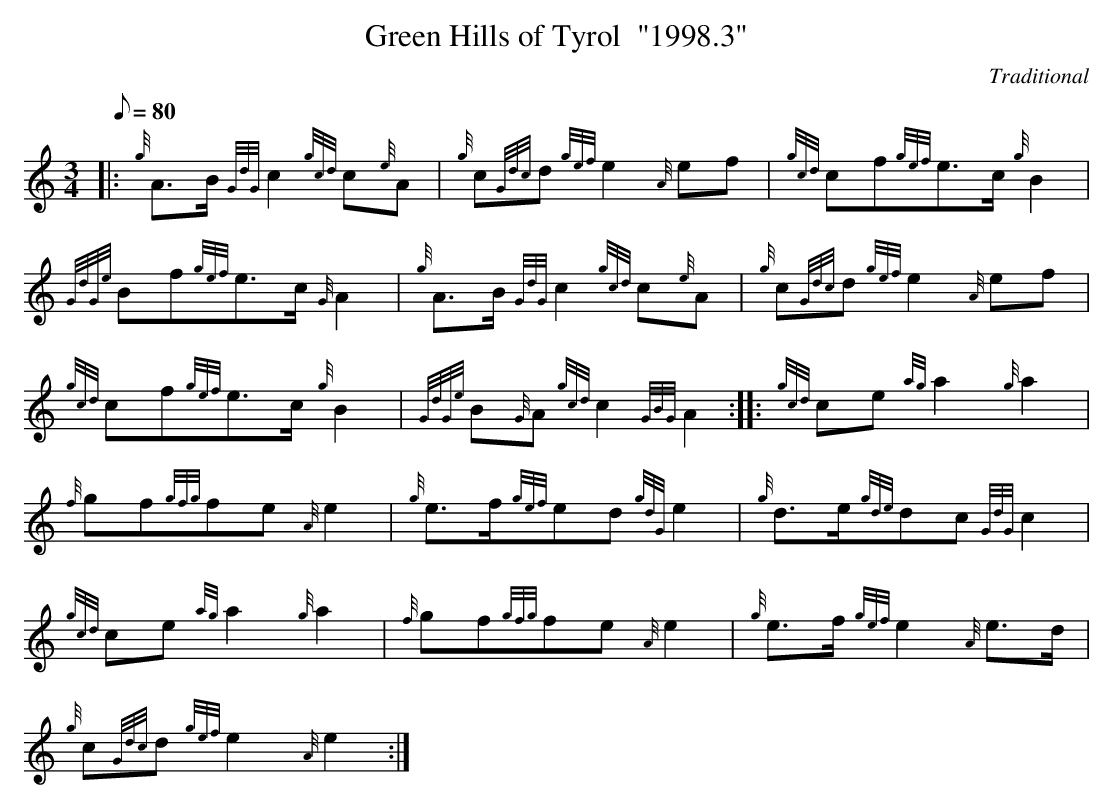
X:1
T:Green Hills of Tyrol  "1998.3"
M:3/4
L:1/8
Q:80
C:Traditional
K:HP
|: {g}A3/2B/2{GdG}c2{gcd}c{e}A | \
{g}c{Gdc}d{gef}e2{A}ef | \
{gcd}cf{gef}e3/2c/2{g}B2 |
{GdGe}Bf{gef}e3/2c/2{G}A2 | \
{g}A3/2B/2{GdG}c2{gcd}c{e}A | \
{g}c{Gdc}d{gef}e2{A}ef |
{gcd}cf{gef}e3/2c/2{g}B2 | \
{GdGe}B{G}A{gcd}c2{GBG}A2 :: \
{gcd}ce{ag}a2{g}a2 |
{f}gf{gfg}fe{A}e2 | \
{g}e3/2f/2{gef}ed{gdG}e2 | \
{g}d3/2e/2{gde}dc{GdG}c2 |
{gcd}ce{ag}a2{g}a2 | \
{f}gf{gfg}fe{A}e2 | \
{g}e3/2f/2{gef}e2{A}e3/2d/2 |
{g}c{Gdc}d{gef}e2{A}e2 :|
